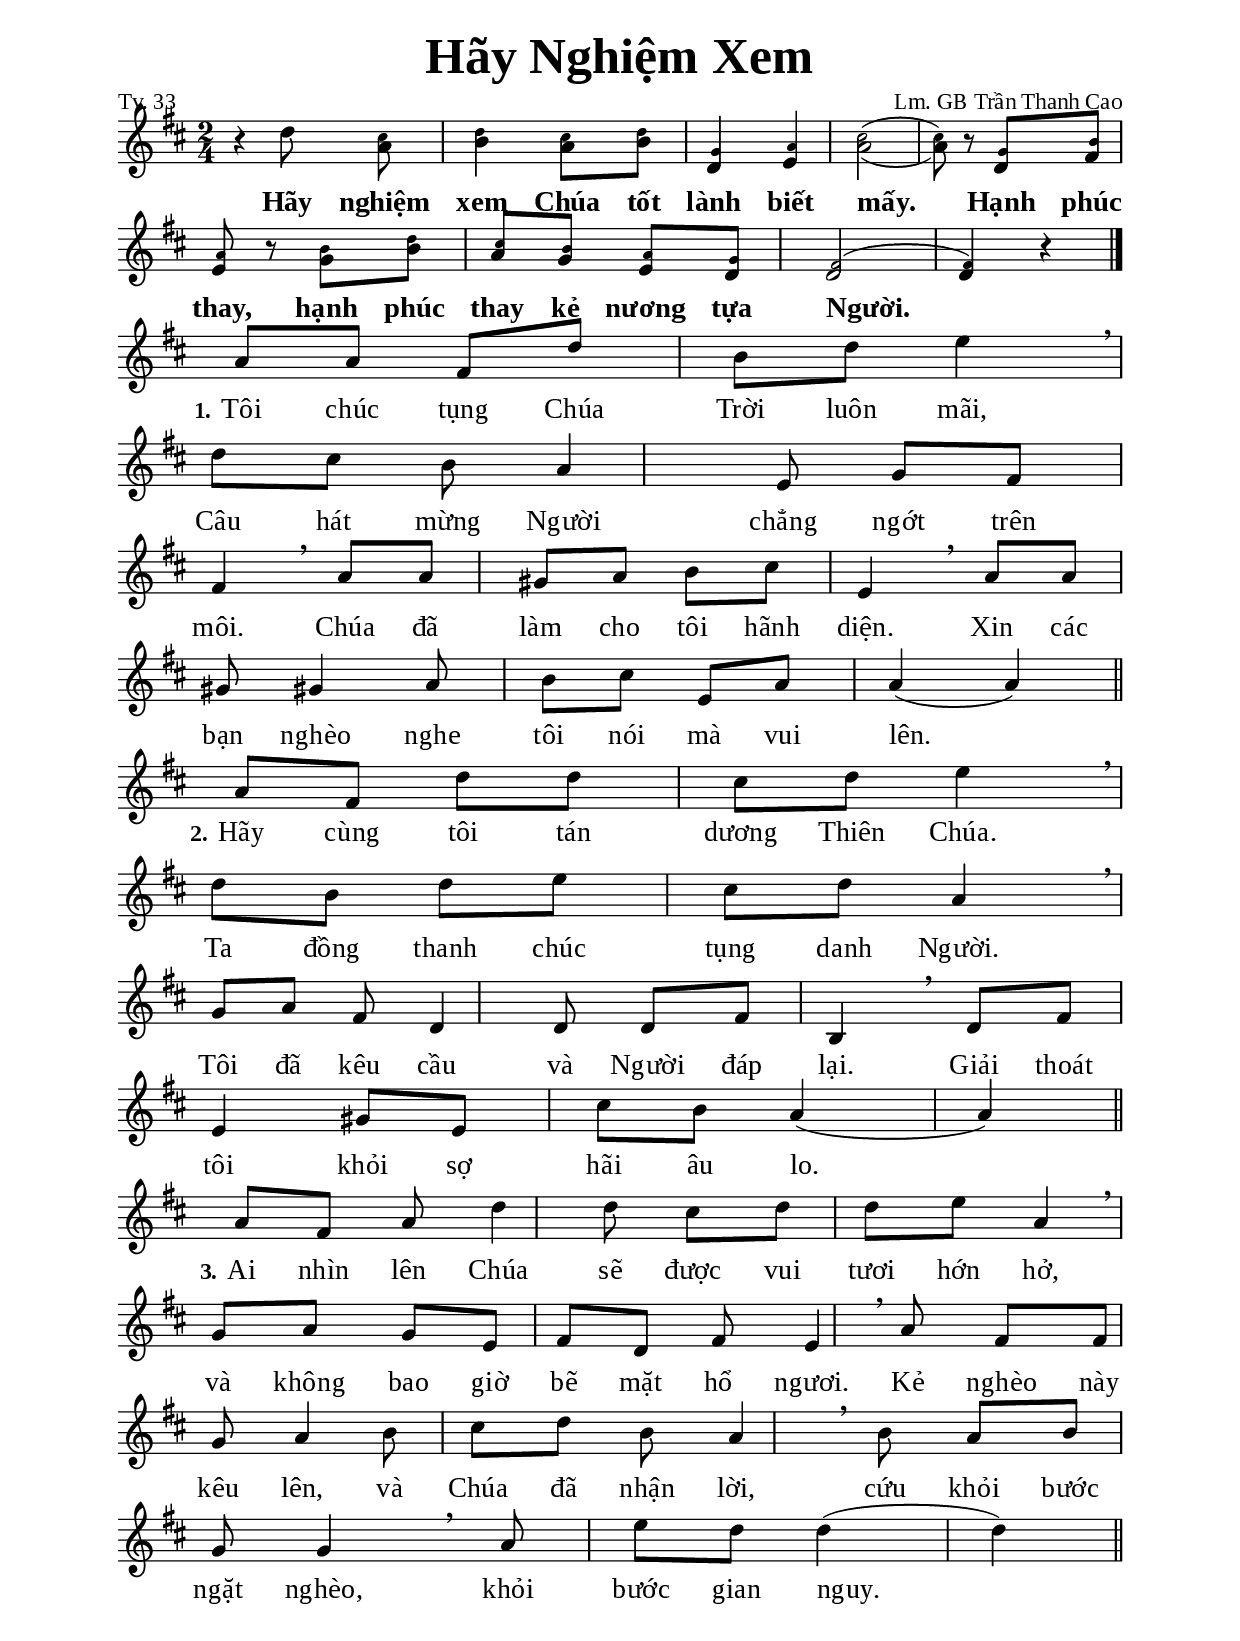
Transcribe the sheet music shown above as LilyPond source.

% Cài đặt chung
\version "2.22.1"
\include "english.ly"

\header {
  title = \markup { \fontsize #3 "Hãy Nghiệm Xem" }
  poet = "Tv. 33"
  composer = "Lm. GB Trần Thanh Cao"
  %arranger = " "
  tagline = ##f
}

% Nhạc điệp khúc
nhacDiepKhucSop = \relative c'' {
  r4 d8 a |
  b4 a8 b |
  d,4 e |
  a2 _( |
  a8) r d, fs |
  e r g b |
  a g e d |
  d2 ( |
  d4) r \bar "|."
}

nhacDiepKhucBas = \relative c'' {
  \skip 4. cs8 |
  d4 cs8 d |
  g,4 a |
  cs2 ^( |
  cs8) r g b 
  a r b d |
  cs b a g |
  fs2 ^( |
  fs4) r
}

% Nhạc phiên khúc
nhacPhienKhucMot = \relative c'' {
  a8 a fs d' b d e4 \breathe
  d8 cs b a4 e8 g fs fs4 \breathe
  a8 a gs a b cs e,4 \breathe
  a8 a gs gs!4 a8 b cs e, a a4 (a) \bar "||"
}

nhacPhienKhucHai = \relative c'' {
  a8 fs d' d cs d e4 \breathe
  d8 b d e cs d a4 \breathe
  g8 a fs d4 d8 d fs b,4 \breathe
  d8 fs e4 gs8 e cs' b a4 (a) \bar "||"
}

nhacPhienKhucBa = \relative c'' {
  a8 fs a d4 d8 cs d d e a,4 \breathe
  g8 a g e fs d fs e4 \breathe
  a8 fs fs g a4 b8 cs d b a4 \breathe
  b8 a b g g4 \breathe
  a8 e' d d4 (d) \bar "||"
}

% Lời điệp khúc
loiDiepKhuc = \lyricmode {
  Hãy nghiệm xem Chúa tốt lành biết mấy.
  Hạnh phúc thay, hạnh phúc thay kẻ nương tựa Người.
}

% Lời phiên khúc
loiPhienKhucMot = \lyricmode {
  \set stanza = #"1."
  Tôi chúc tụng Chúa Trời luôn mãi,
  Câu hát mừng Người chẳng ngớt trên môi.
  Chúa đã làm cho tôi hãnh diện.
  Xin các bạn nghèo nghe tôi nói mà vui lên.
}

loiPhienKhucHai = \lyricmode {
  \set stanza = #"2."
  Hãy cùng tôi tán dương Thiên Chúa.
  Ta đồng thanh chúc tụng danh Người.
  Tôi đã kêu cầu và Người đáp lại.
  Giải thoát tôi khỏi sợ hãi âu lo.
}

loiPhienKhucBa = \lyricmode {
  \set stanza = #"3."
  Ai nhìn lên Chúa sẽ được vui tươi hớn hở,
  và không bao giờ bẽ mặt hổ ngươi.
  Kẻ nghèo này kêu lên, và Chúa đã nhận lời,
  cứu khỏi bước ngặt nghèo, khỏi bước gian nguy.
}


% Dàn trang
\paper {
  #(set-paper-size "a4")
  top-margin = 20\mm
  bottom-margin = 10\mm
  left-margin = 20\mm
  right-margin = 20\mm
  indent = #0
  #(define fonts
    (make-pango-font-tree
      "Liberation Serif"
      "Liberation Serif"
      "Liberation Serif"
      (/ 20 20)))
  page-count = #1
  system-system-spacing = #'((basic-distance . 11.5)
                             (minimum-distance . 11.5)
                             (padding . 1))
  score-system-spacing = #'((basic-distance . 11.5)
                             (minimum-distance . 11.5)
                             (padding . 1))
}

% Thiết lập tông và nhịp
TongNhip = { \key d \major \time 2/4 }

% Đổi kích thước nốt cho bè phụ
notBePhu =
#(define-music-function (font-size music) (number? ly:music?)
   (for-some-music
     (lambda (m)
       (if (music-is-of-type? m 'rhythmic-event)
           (begin
             (set! (ly:music-property m 'tweaks)
                   (cons `(font-size . ,font-size)
                         (ly:music-property m 'tweaks)))
             #t)
           #f))
     music)
   music)

\score {
  \new ChoirStaff <<
    \new Staff = diepKhuc \with {
        \consists "Merge_rests_engraver"
        %\magnifyStaff #(magstep +1)
        printPartCombineTexts = ##f
      }
      <<
      \new Voice \TongNhip \partCombine 
        \notBePhu -3 { \nhacDiepKhucBas }
        \nhacDiepKhucSop
      \new NullVoice = nhacThamChieu \nhacDiepKhucSop
      \new Lyrics \with {
          \override VerticalAxisGroup.
            nonstaff-relatedstaff-spacing.padding = #1
          \override VerticalAxisGroup.
            nonstaff-unrelatedstaff-spacing.padding = #1
        }
        \lyricsto nhacThamChieu \loiDiepKhuc
      >>
  >>
  \layout {
    \override Lyrics.LyricText.font-series = #'bold
    \override Lyrics.LyricText.font-size = #+2
    \override Lyrics.LyricSpace.minimum-distance = #2.5
    \override Score.BarNumber.break-visibility = ##(#f #f #f)
    \override Score.SpacingSpanner.uniform-stretching = ##t
  }
}

\score {
  \new ChoirStaff <<
    \new Staff = phienKhuc \with {
        %\magnifyStaff #(magstep +1)
      }
      <<
      \new Voice = beSop {
        \key d \major \time 2/4 \nhacPhienKhucMot
      }
    >>
    \new Lyrics \with {
          \override VerticalAxisGroup.
            nonstaff-relatedstaff-spacing.padding = #1
          \override VerticalAxisGroup.
            nonstaff-unrelatedstaff-spacing.padding = #1
        }
        \lyricsto beSop \loiPhienKhucMot
  >>
  \layout {
    \override Staff.TimeSignature.transparent = ##t
    \override Lyrics.LyricText.font-size = #+2
    \override Lyrics.LyricSpace.minimum-distance = #3.5
    \override Score.BarNumber.break-visibility = ##(#f #f #f)
    \override Score.SpacingSpanner.uniform-stretching = ##t
    \set Score.barAlways = ##t
    \set Score.defaultBarType = ""
  } 
}

\score {
  \new ChoirStaff <<
    \new Staff = phienKhuc \with {
        %\magnifyStaff #(magstep +1)
      }
      <<
      \new Voice = beSop {
        \key d \major \time 2/4 \nhacPhienKhucHai
      }
    >>
    \new Lyrics \with {
          \override VerticalAxisGroup.
            nonstaff-relatedstaff-spacing.padding = #1
          \override VerticalAxisGroup.
            nonstaff-unrelatedstaff-spacing.padding = #1
        }
        \lyricsto beSop \loiPhienKhucHai
  >>
  \layout {
    \override Staff.TimeSignature.transparent = ##t
    \override Lyrics.LyricText.font-size = #+2
    \override Lyrics.LyricSpace.minimum-distance = #3.5
    \override Score.BarNumber.break-visibility = ##(#f #f #f)
    \override Score.SpacingSpanner.uniform-stretching = ##t
    \set Score.barAlways = ##t
    \set Score.defaultBarType = ""
  } 
}

\score {
  \new ChoirStaff <<
    \new Staff = phienKhuc \with {
        %\magnifyStaff #(magstep +1)
      }
      <<
      \new Voice = beSop {
        \key d \major \time 2/4 \nhacPhienKhucBa
      }
    >>
    \new Lyrics \with {
          \override VerticalAxisGroup.
            nonstaff-relatedstaff-spacing.padding = #1.5
          \override VerticalAxisGroup.
            nonstaff-unrelatedstaff-spacing.padding = #1
        }
        \lyricsto beSop \loiPhienKhucBa
  >>
  \layout {
    \override Staff.TimeSignature.transparent = ##t
    \override Lyrics.LyricText.font-size = #+2
    \override Lyrics.LyricSpace.minimum-distance = #4
    \override Score.BarNumber.break-visibility = ##(#f #f #f)
    \override Score.SpacingSpanner.uniform-stretching = ##t
    \set Score.barAlways = ##t
    \set Score.defaultBarType = ""
  } 
}
